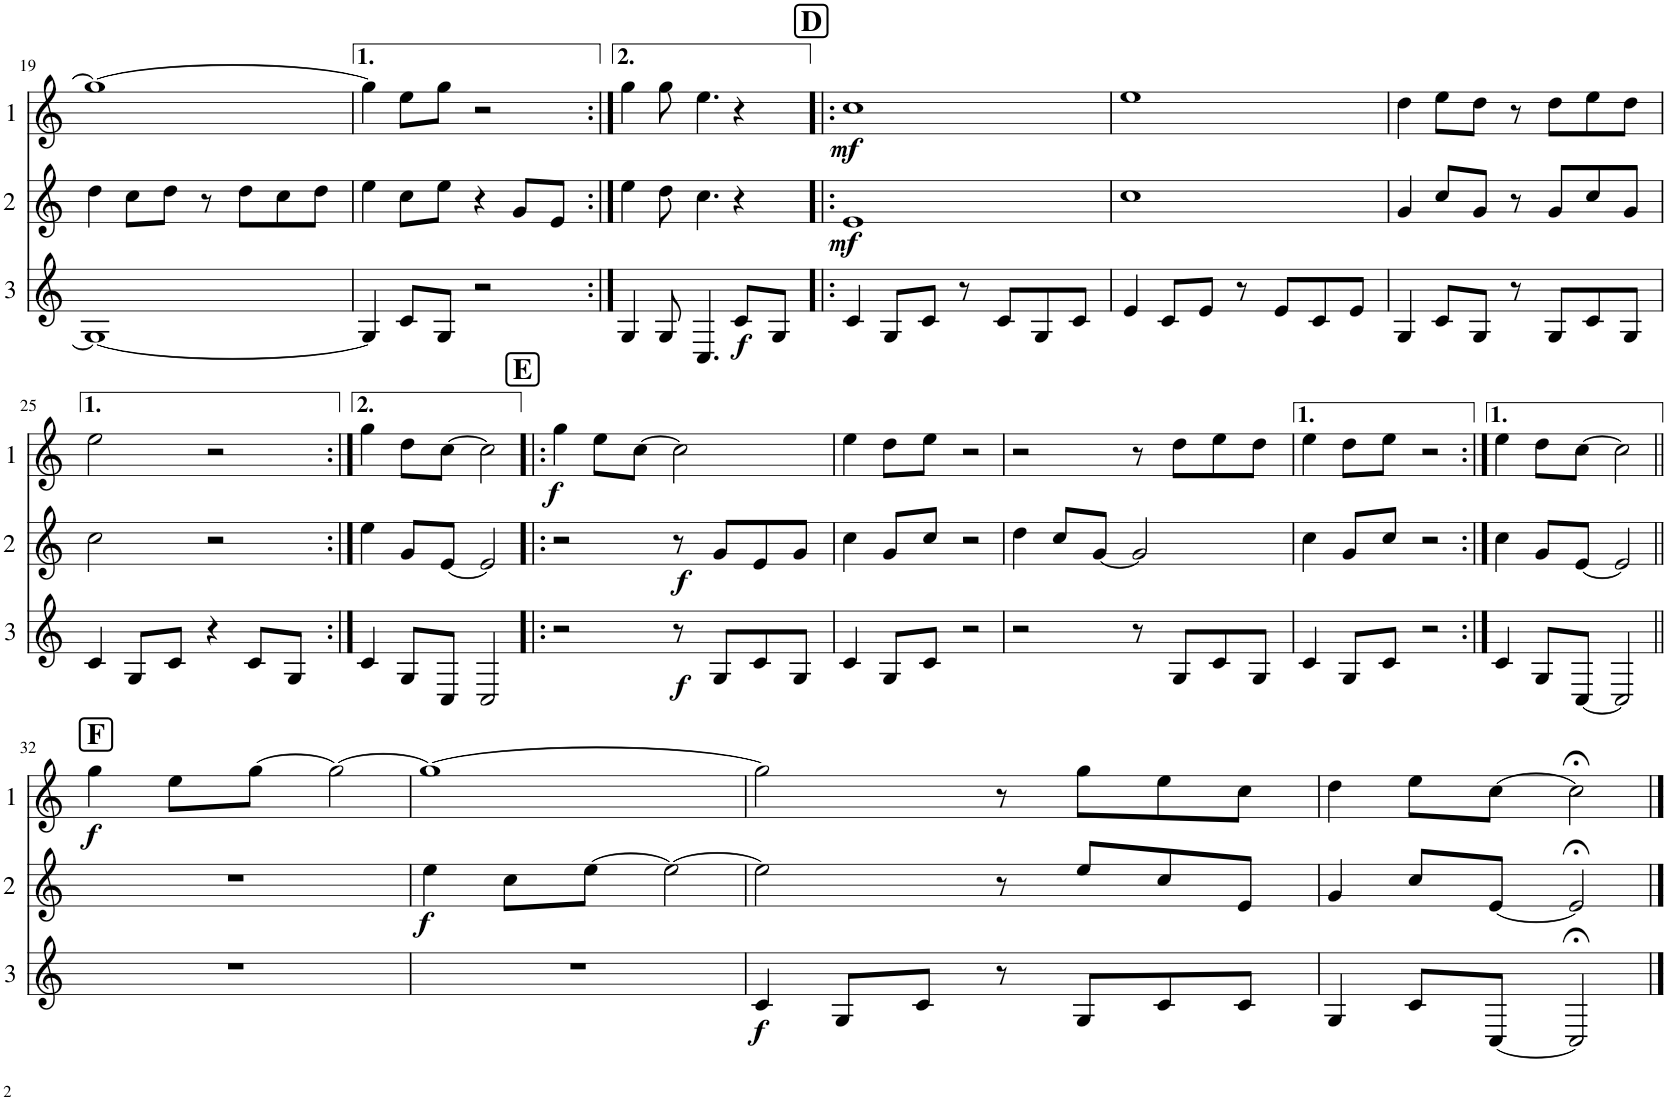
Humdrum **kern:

**kern	**dynam	**kern	**dynam	**kern	**dynam
*part3	*part3	*part2	*part2	*part1	*part1
*staff3	*staff3	*staff2	*staff2	*staff1	*staff1
*I"Cor 3	*	*I"Cor 2	*	*I"Cor 1	*
!!LO:PB:g=z
*clefG2	*	*clefG2	*	*clefG2	*
*Trd4c7	*	*Trd4c7	*	*Trd4c7	*
*k[]	*	*k[]	*	*k[]	*
*M4/4	*	*M4/4	*	*M4/4	*
=19	=19	=19	=19	=19	=19
1G_	.	4dd\	.	1gg_	.
.	.	8cc\L	.	.	.
.	.	8dd\J	.	.	.
.	.	8r	.	.	.
.	.	8dd\L	.	.	.
.	.	8cc\	.	.	.
.	.	8dd\J	.	.	.
=20	=20	=20	=20	=20	=20
4G/]	.	4ee\	.	4gg\]	.
8c/L	.	8cc\L	.	8ee\L	.
8G/J	.	8ee\J	.	8gg\J	.
2r	.	4r	.	2r	.
.	.	8g/L	.	.	.
.	.	8e/J	.	.	.
=21:|!	=21:|!	=21:|!	=21:|!	=21:|!	=21:|!
4G/	.	4ee\	.	4gg\	.
8G/	.	8dd\	.	8gg\	.
4.C/	.	4.cc\	.	4.ee\	.
!	!LO:DY:b	!	!	!	!
8c/L	f	4r	.	4r	.
8G/J	.	.	.	.	.
!!LO:REH:place=s1:a:B:cj:fs=14:t=D
=22!|:	=22!|:	=22!|:	=22!|:	=22!|:	=22!|:
!	!	!	!LO:DY:b	!	!LO:DY:b
4c/	.	1e	mf	1cc	mf
8G/L	.	.	.	.	.
8c/J	.	.	.	.	.
8r	.	.	.	.	.
8c/L	.	.	.	.	.
8G/	.	.	.	.	.
8c/J	.	.	.	.	.
=23	=23	=23	=23	=23	=23
4e/	.	1cc	.	1ee	.
8c/L	.	.	.	.	.
8e/J	.	.	.	.	.
8r	.	.	.	.	.
8e/L	.	.	.	.	.
8c/	.	.	.	.	.
8e/J	.	.	.	.	.
=24	=24	=24	=24	=24	=24
4G/	.	4g/	.	4dd\	.
8c/L	.	8cc/L	.	8ee\L	.
8G/J	.	8g/J	.	8dd\J	.
8r	.	8r	.	8r	.
8G/L	.	8g/L	.	8dd\L	.
8c/	.	8cc/	.	8ee\	.
8G/J	.	8g/J	.	8dd\J	.
!!LO:LB:g=z
=25	=25	=25	=25	=25	=25
4c/	.	2cc\	.	2ee\	.
8G/L	.	.	.	.	.
8c/J	.	.	.	.	.
4r	.	2r	.	2r	.
8c/L	.	.	.	.	.
8G/J	.	.	.	.	.
=26:|!	=26:|!	=26:|!	=26:|!	=26:|!	=26:|!
4c/	.	4ee\	.	4gg\	.
8G/L	.	8g/L	.	8dd\L	.
8C/J	.	[8e/J	.	[8cc\J	.
2C/	.	2e/]	.	2cc\]	.
!!LO:REH:place=s1:a:B:cj:fs=14:t=E
=27!|:	=27!|:	=27!|:	=27!|:	=27!|:	=27!|:
!	!	!	!	!	!LO:DY:b
2r	.	2r	.	4gg\	f
.	.	.	.	8ee\L	.
.	.	.	.	[8cc\J	.
!	!LO:DY:b	!	!LO:DY:b	!	!
8r	f	8r	f	2cc\]	.
8G/L	.	8g/L	.	.	.
8c/	.	8e/	.	.	.
8G/J	.	8g/J	.	.	.
=28	=28	=28	=28	=28	=28
4c/	.	4cc\	.	4ee\	.
8G/L	.	8g/L	.	8dd\L	.
8c/J	.	8cc/J	.	8ee\J	.
2r	.	2r	.	2r	.
=29	=29	=29	=29	=29	=29
2r	.	4dd\	.	2r	.
.	.	8cc/L	.	.	.
.	.	[8g/J	.	.	.
8r	.	2g/]	.	8r	.
8G/L	.	.	.	8dd\L	.
8c/	.	.	.	8ee\	.
8G/J	.	.	.	8dd\J	.
=30	=30	=30	=30	=30	=30
4c/	.	4cc\	.	4ee\	.
8G/L	.	8g/L	.	8dd\L	.
8c/J	.	8cc/J	.	8ee\J	.
2r	.	2r	.	2r	.
=31:|!	=31:|!	=31:|!	=31:|!	=31:|!	=31:|!
4c/	.	4cc\	.	4ee\	.
8G/L	.	8g/L	.	8dd\L	.
[8C/J	.	[8e/J	.	[8cc\J	.
2C/]	.	2e/]	.	2cc\]	.
!!LO:LB:g=z
!!LO:REH:place=s1:a:B:cj:fs=14:t=F
=32||	=32||	=32||	=32||	=32||	=32||
!	!	!	!	!	!LO:DY:b
1r	.	1r	.	4gg\	f
.	.	.	.	8ee\L	.
.	.	.	.	[8gg\J	.
.	.	.	.	2gg\_	.
=33	=33	=33	=33	=33	=33
!	!	!	!LO:DY:b	!	!
1r	.	4ee\	f	1gg_	.
.	.	8cc\L	.	.	.
.	.	[8ee\J	.	.	.
.	.	2ee\_	.	.	.
=34	=34	=34	=34	=34	=34
!	!LO:DY:b	!	!	!	!
4c/	f	2ee\]	.	2gg\]	.
8G/L	.	.	.	.	.
8c/J	.	.	.	.	.
8r	.	8r	.	8r	.
8G/L	.	8ee/L	.	8gg\L	.
8c/	.	8cc/	.	8ee\	.
8c/J	.	8e/J	.	8cc\J	.
=35	=35	=35	=35	=35	=35
4G/	.	4g/	.	4dd\	.
8c/L	.	8cc/L	.	8ee\L	.
[8C/J	.	[8e/J	.	[8cc\J	.
2C;</]	.	2e;</]	.	2cc;<\]	.
==	==	==	==	==	==
*-	*-	*-	*-	*-	*-
